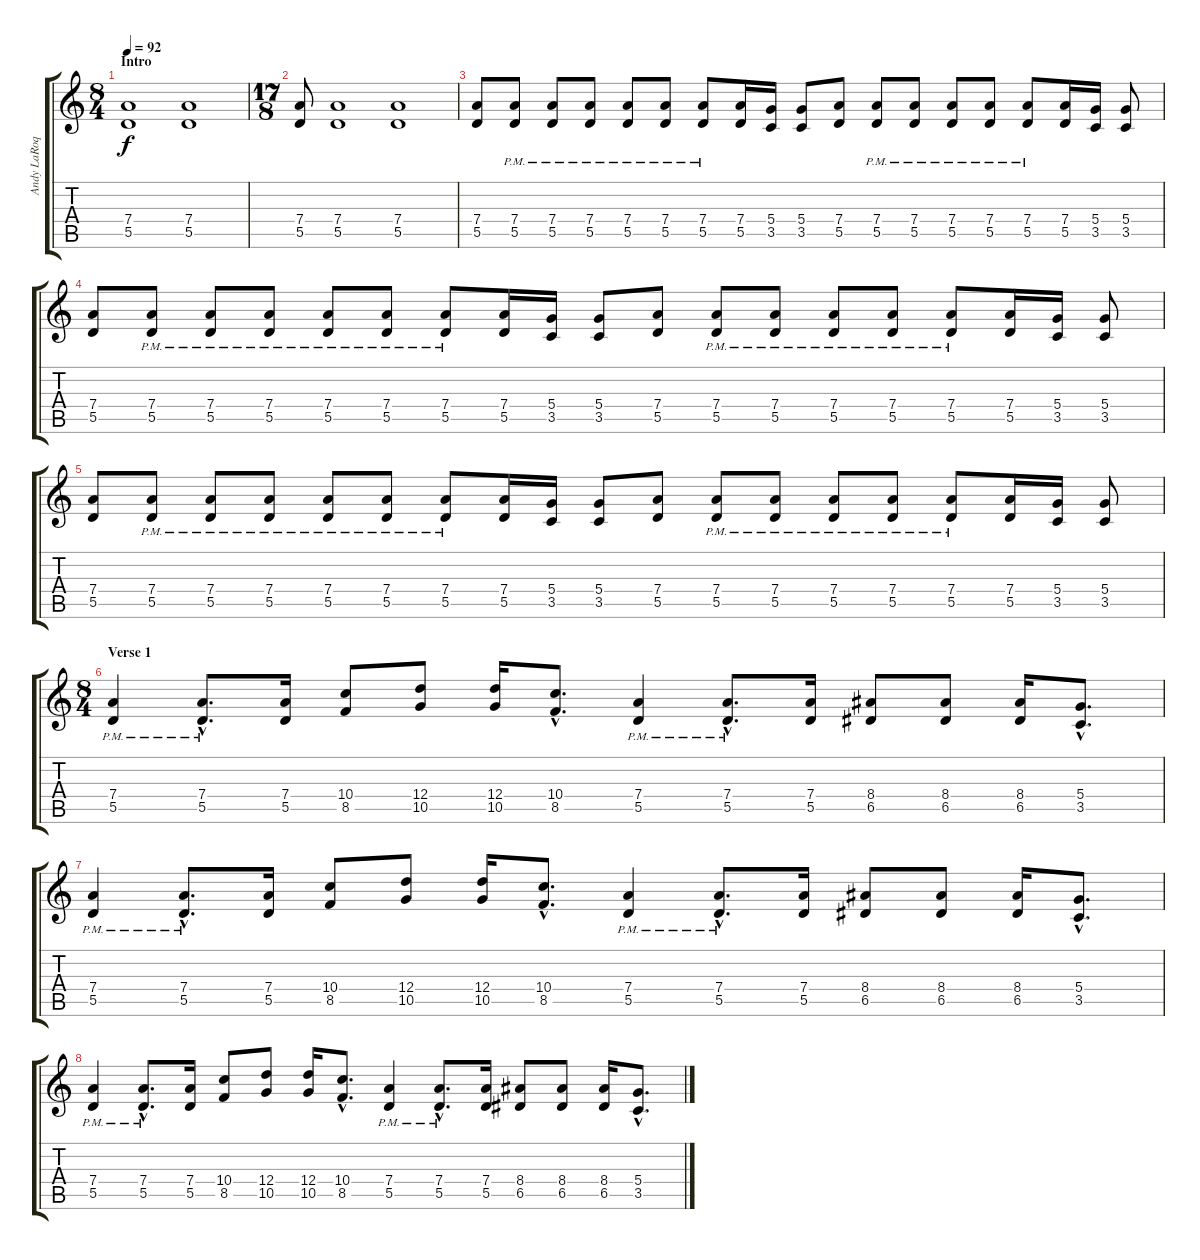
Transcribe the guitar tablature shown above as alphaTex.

\track ("Andy LaRoque" "Andy LaRoq") {instrument overdrivenguitar}
\staff {score tabs}
\tuning (E4 B3 G3 D3 A2 E2) {hide}
\ts (8 4)
\section ("" "Intro")
\tempo 92
\clef g2
\ks c
(7.4 5.5).1{dy f instrument overdrivenguitar} (7.4 5.5).1 |
\ts (17 8)
(7.4 5.5).8 (7.4 5.5).1 (7.4 5.5).1 |
(7.4 5.5).8 (7.4{pm} 5.5{pm}).8 (7.4{pm} 5.5{pm}).8 (7.4{pm} 5.5{pm}).8 (7.4{pm} 5.5{pm}).8 (7.4{pm} 5.5{pm}).8 (7.4{pm} 5.5{pm}).8 (7.4 5.5).16 (5.4 3.5).16 (5.4 3.5).8 (7.4 5.5).8 (7.4{pm} 5.5{pm}).8 (7.4{pm} 5.5{pm}).8 (7.4{pm} 5.5{pm}).8 (7.4{pm} 5.5{pm}).8 (7.4{pm} 5.5{pm}).8 (7.4 5.5).16 (5.4 3.5).16 (5.4 3.5).8 |
(7.4 5.5).8 (7.4{pm} 5.5{pm}).8 (7.4{pm} 5.5{pm}).8 (7.4{pm} 5.5{pm}).8 (7.4{pm} 5.5{pm}).8 (7.4{pm} 5.5{pm}).8 (7.4{pm} 5.5{pm}).8 (7.4 5.5).16 (5.4 3.5).16 (5.4 3.5).8 (7.4 5.5).8 (7.4{pm} 5.5{pm}).8 (7.4{pm} 5.5{pm}).8 (7.4{pm} 5.5{pm}).8 (7.4{pm} 5.5{pm}).8 (7.4{pm} 5.5{pm}).8 (7.4 5.5).16 (5.4 3.5).16 (5.4 3.5).8 |
(7.4 5.5).8 (7.4{pm} 5.5{pm}).8 (7.4{pm} 5.5{pm}).8 (7.4{pm} 5.5{pm}).8 (7.4{pm} 5.5{pm}).8 (7.4{pm} 5.5{pm}).8 (7.4{pm} 5.5{pm}).8 (7.4 5.5).16 (5.4 3.5).16 (5.4 3.5).8 (7.4 5.5).8 (7.4{pm} 5.5{pm}).8 (7.4{pm} 5.5{pm}).8 (7.4{pm} 5.5{pm}).8 (7.4{pm} 5.5{pm}).8 (7.4{pm} 5.5{pm}).8 (7.4 5.5).16 (5.4 3.5).16 (5.4 3.5).8 |
\ts (8 4)
\section ("" "Verse 1")
(7.4{pm} 5.5{pm}).4 (7.4{hac pm} 5.5{hac pm}).8{d} (7.4 5.5).16 (10.4 8.5).8 (12.4 10.5).8 (12.4 10.5).16 (10.4{hac} 8.5{hac}).8{d} (7.4{pm} 5.5{pm}).4 (7.4{hac pm} 5.5{hac pm}).8{d} (7.4 5.5).16 (8.4 6.5).8 (8.4 6.5).8 (8.4 6.5).16 (5.4{hac} 3.5{hac}).8{d} |
(7.4{pm} 5.5{pm}).4 (7.4{hac pm} 5.5{hac pm}).8{d} (7.4 5.5).16 (10.4 8.5).8 (12.4 10.5).8 (12.4 10.5).16 (10.4{hac} 8.5{hac}).8{d} (7.4{pm} 5.5{pm}).4 (7.4{hac pm} 5.5{hac pm}).8{d} (7.4 5.5).16 (8.4 6.5).8 (8.4 6.5).8 (8.4 6.5).16 (5.4{hac} 3.5{hac}).8{d} |
(7.4{pm} 5.5{pm}).4 (7.4{hac pm} 5.5{hac pm}).8{d} (7.4 5.5).16 (10.4 8.5).8 (12.4 10.5).8 (12.4 10.5).16 (10.4{hac} 8.5{hac}).8{d} (7.4{pm} 5.5{pm}).4 (7.4{hac pm} 5.5{hac pm}).8{d} (7.4 5.5).16 (8.4 6.5).8 (8.4 6.5).8 (8.4 6.5).16 (5.4{hac} 3.5{hac}).8{d}
